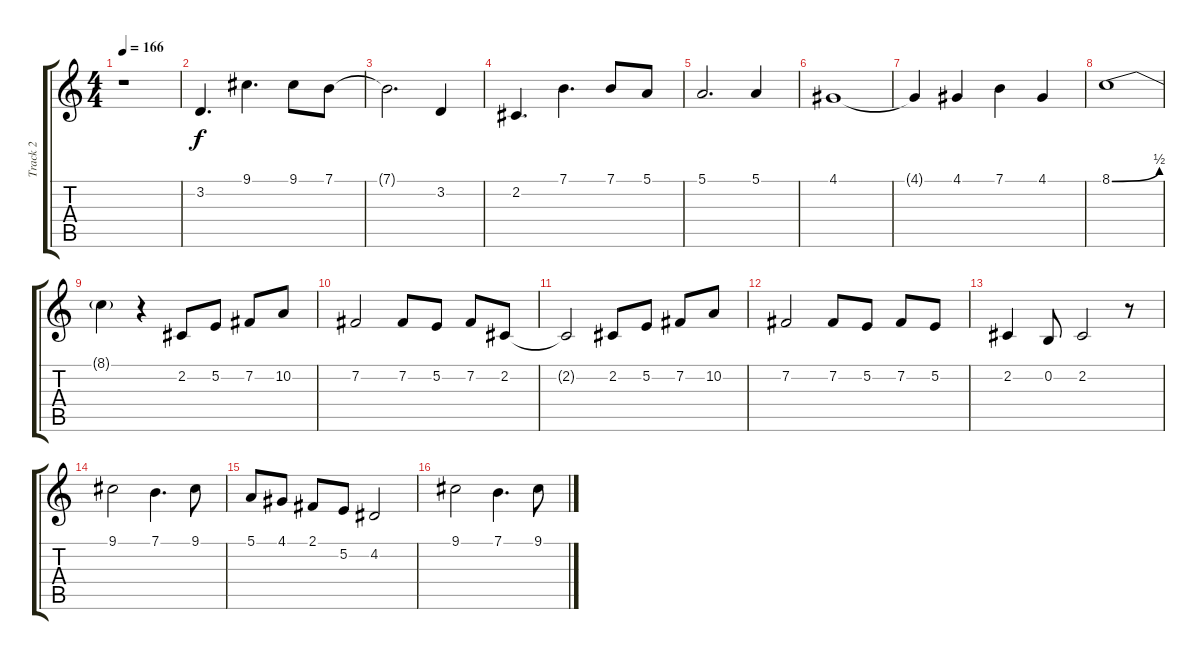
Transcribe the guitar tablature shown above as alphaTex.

\track ("Track 2" "Track 2") {instrument voiceoohs}
\staff {score tabs}
\tuning (E4 B3 G3 D3 A2 E2) {hide}
\ts (4 4)
\tempo 166
\clef g2
\ks c
r.1{dy f} |
3.2.4{d} 9.1.4{d} 9.1.8 7.1.8 |
7.1{t}.2{d} 3.2.4 |
2.2.4{d} 7.1.4{d} 7.1.8 5.1.8 |
5.1.2{d} 5.1.4 |
4.1.1 |
4.1{t}.4 4.1.4 7.1.4 4.1.4 |
8.1{be (bend 0 0 60 2)}.1 |
8.1{t}.4 r.4 2.2.8 5.2.8 7.2.8 10.2.8 |
7.2.2 7.2.8 5.2.8 7.2.8 2.2.8 |
2.2{t}.2 2.2.8 5.2.8 7.2.8 10.2.8 |
7.2.2 7.2.8 5.2.8 7.2.8 5.2.8 |
2.2.4 0.2.8 2.2.2 r.8 |
9.1.2 7.1.4{d} 9.1.8 |
5.1.8 4.1.8 2.1.8 5.2.8 4.2.2 |
9.1.2 7.1.4{d} 9.1.8
